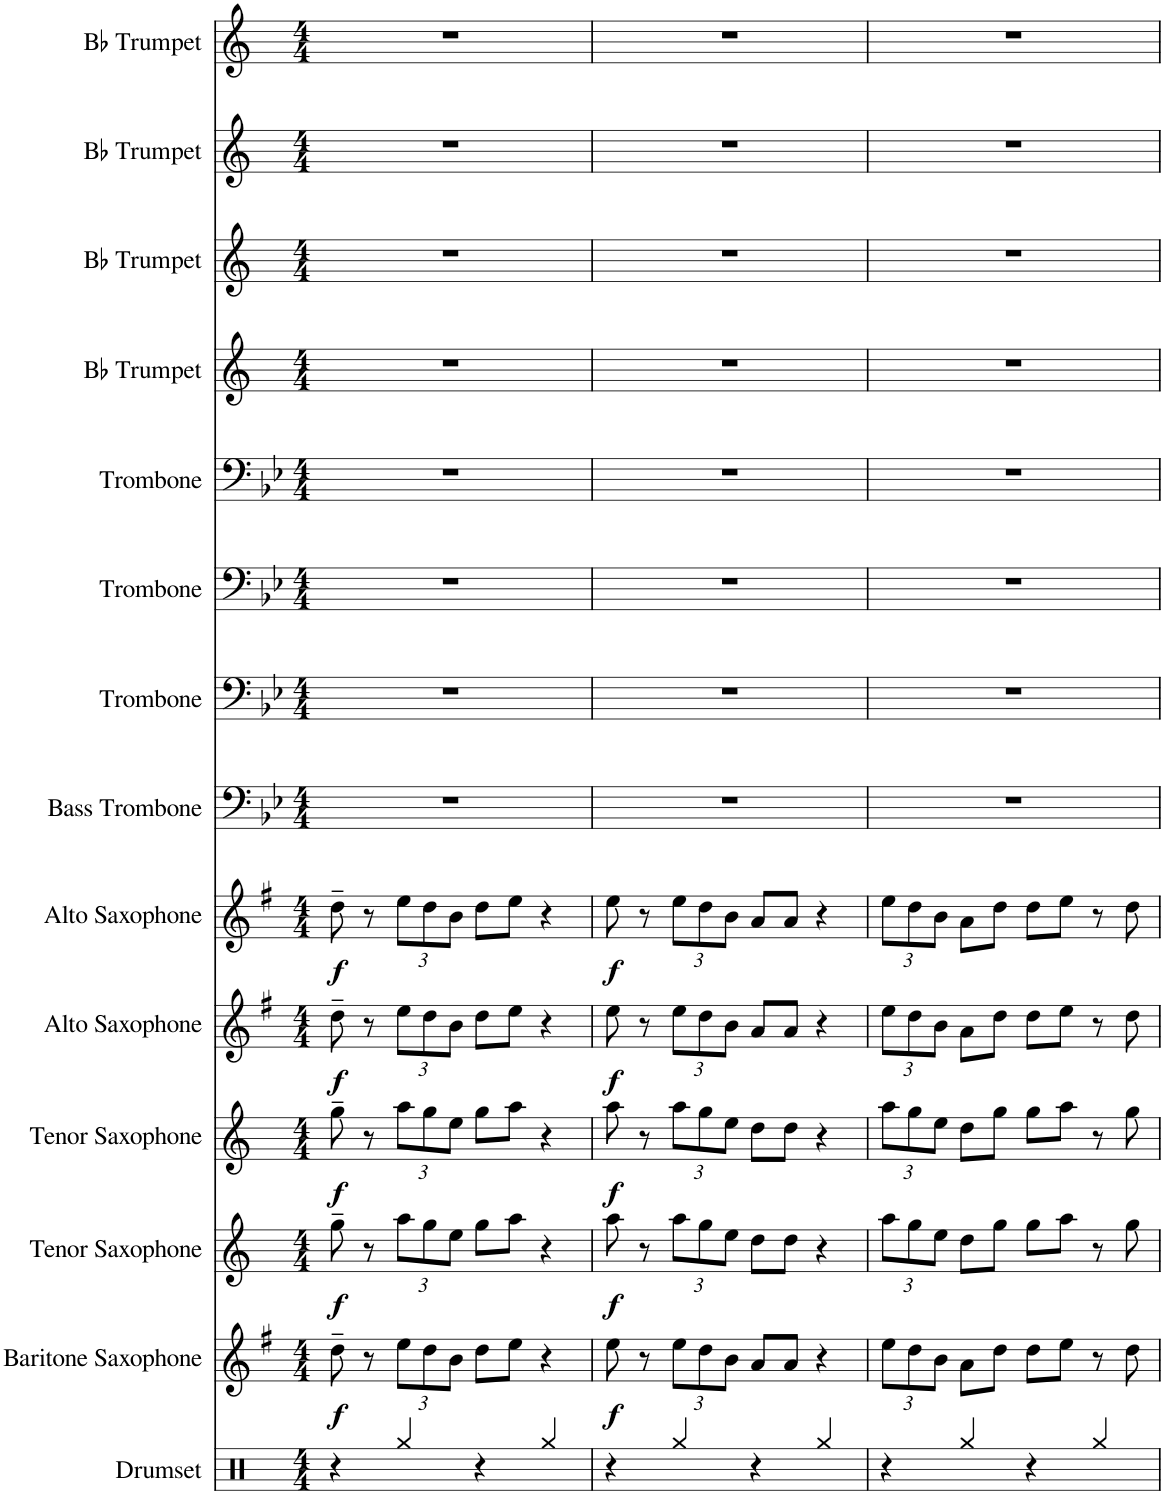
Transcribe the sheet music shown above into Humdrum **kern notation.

**kern	**kern	**dynam	**kern	**dynam	**kern	**dynam	**kern	**dynam	**kern	**dynam	**kern	**kern	**kern	**kern	**kern	**kern	**kern	**kern
*part14	*part13	*part13	*part12	*part12	*part11	*part11	*part10	*part10	*part9	*part9	*part8	*part7	*part6	*part5	*part4	*part3	*part2	*part1
*staff14	*staff13	*staff13	*staff12	*staff12	*staff11	*staff11	*staff10	*staff10	*staff9	*staff9	*staff8	*staff7	*staff6	*staff5	*staff4	*staff3	*staff2	*staff1
*I"Drumset	*I"Baritone Saxophone	*	*I"Tenor Saxophone	*	*I"Tenor Saxophone	*	*I"Alto Saxophone	*	*I"Alto Saxophone	*	*I"Bass Trombone	*I"Trombone	*I"Trombone	*I"Trombone	*I"Bb Trumpet	*I"Bb Trumpet	*I"Bb Trumpet	*I"Bb Trumpet
*I'Drs.	*I'Bar. Sax.	*	*I'T. Sax.	*	*I'T. Sax.	*	*I'A. Sax.	*	*I'A. Sax.	*	*I'B. Trb.	*I'Trb.	*I'Trb.	*I'Trb.	*I'Bb Tpt.	*I'Bb Tpt.	*I'Bb Tpt.	*I'Bb Tpt.
*clefX	*clefG2	*	*clefG2	*	*clefG2	*	*clefG2	*	*clefG2	*	*clefF4	*clefF4	*clefF4	*clefF4	*clefG2	*clefG2	*clefG2	*clefG2
*	*Trd12c21	*	*Trd8c14	*	*Trd8c14	*	*Trd5c9	*	*Trd5c9	*	*	*	*	*	*Trd1c2	*Trd1c2	*Trd1c2	*Trd1c2
*k[]	*k[f#]	*	*k[]	*	*k[]	*	*k[f#]	*	*k[f#]	*	*k[b-e-]	*k[b-e-]	*k[b-e-]	*k[b-e-]	*k[]	*k[]	*k[]	*k[]
*M4/4	*M4/4	*	*M4/4	*	*M4/4	*	*M4/4	*	*M4/4	*	*M4/4	*M4/4	*M4/4	*M4/4	*M4/4	*M4/4	*M4/4	*M4/4
=1	=1	=1	=1	=1	=1	=1	=1	=1	=1	=1	=1	=1	=1	=1	=1	=1	=1	=1
!	!	!LO:DY:b	!	!LO:DY:b	!	!LO:DY:b	!	!LO:DY:b	!	!LO:DY:b	!	!	!	!	!	!	!	!
4r	8dd~\	f	8gg~\	f	8gg~\	f	8dd~\	f	8dd~\	f	1r	1r	1r	1r	1r	1r	1r	1r
.	8r	.	8r	.	8r	.	8r	.	8r	.	.	.	.	.	.	.	.	.
*	*Xbrackettup	*	*Xbrackettup	*	*Xbrackettup	*	*Xbrackettup	*	*Xbrackettup	*	*	*	*	*	*	*	*	*
4Rgg/	12ee\L	.	12aa\L	.	12aa\L	.	12ee\L	.	12ee\L	.	.	.	.	.	.	.	.	.
.	12dd\	.	12gg\	.	12gg\	.	12dd\	.	12dd\	.	.	.	.	.	.	.	.	.
.	12b\J	.	12ee\J	.	12ee\J	.	12b\J	.	12b\J	.	.	.	.	.	.	.	.	.
4r	8dd\L	.	8gg\L	.	8gg\L	.	8dd\L	.	8dd\L	.	.	.	.	.	.	.	.	.
.	8ee\J	.	8aa\J	.	8aa\J	.	8ee\J	.	8ee\J	.	.	.	.	.	.	.	.	.
4Rgg/	4r	.	4r	.	4r	.	4r	.	4r	.	.	.	.	.	.	.	.	.
=2	=2	=2	=2	=2	=2	=2	=2	=2	=2	=2	=2	=2	=2	=2	=2	=2	=2	=2
!	!	!LO:DY:b	!	!LO:DY:b	!	!LO:DY:b	!	!LO:DY:b	!	!LO:DY:b	!	!	!	!	!	!	!	!
4r	8ee\	f	8aa\	f	8aa\	f	8ee\	f	8ee\	f	1r	1r	1r	1r	1r	1r	1r	1r
.	8r	.	8r	.	8r	.	8r	.	8r	.	.	.	.	.	.	.	.	.
4Rgg/	12ee\L	.	12aa\L	.	12aa\L	.	12ee\L	.	12ee\L	.	.	.	.	.	.	.	.	.
.	12dd\	.	12gg\	.	12gg\	.	12dd\	.	12dd\	.	.	.	.	.	.	.	.	.
.	12b\J	.	12ee\J	.	12ee\J	.	12b\J	.	12b\J	.	.	.	.	.	.	.	.	.
4r	8a/L	.	8dd\L	.	8dd\L	.	8a/L	.	8a/L	.	.	.	.	.	.	.	.	.
.	8a/J	.	8dd\J	.	8dd\J	.	8a/J	.	8a/J	.	.	.	.	.	.	.	.	.
4Rgg/	4r	.	4r	.	4r	.	4r	.	4r	.	.	.	.	.	.	.	.	.
=3	=3	=3	=3	=3	=3	=3	=3	=3	=3	=3	=3	=3	=3	=3	=3	=3	=3	=3
4r	12ee\L	.	12aa\L	.	12aa\L	.	12ee\L	.	12ee\L	.	1r	1r	1r	1r	1r	1r	1r	1r
.	12dd\	.	12gg\	.	12gg\	.	12dd\	.	12dd\	.	.	.	.	.	.	.	.	.
.	12b\J	.	12ee\J	.	12ee\J	.	12b\J	.	12b\J	.	.	.	.	.	.	.	.	.
4Rgg/	8a\L	.	8dd\L	.	8dd\L	.	8a\L	.	8a\L	.	.	.	.	.	.	.	.	.
.	8dd\J	.	8gg\J	.	8gg\J	.	8dd\J	.	8dd\J	.	.	.	.	.	.	.	.	.
4r	8dd\L	.	8gg\L	.	8gg\L	.	8dd\L	.	8dd\L	.	.	.	.	.	.	.	.	.
.	8ee\J	.	8aa\J	.	8aa\J	.	8ee\J	.	8ee\J	.	.	.	.	.	.	.	.	.
4Rgg/	8r	.	8r	.	8r	.	8r	.	8r	.	.	.	.	.	.	.	.	.
.	8dd\	.	8gg\	.	8gg\	.	8dd\	.	8dd\	.	.	.	.	.	.	.	.	.
=	=	=	=	=	=	=	=	=	=	=	=	=	=	=	=	=	=	=
*-	*-	*-	*-	*-	*-	*-	*-	*-	*-	*-	*-	*-	*-	*-	*-	*-	*-	*-
